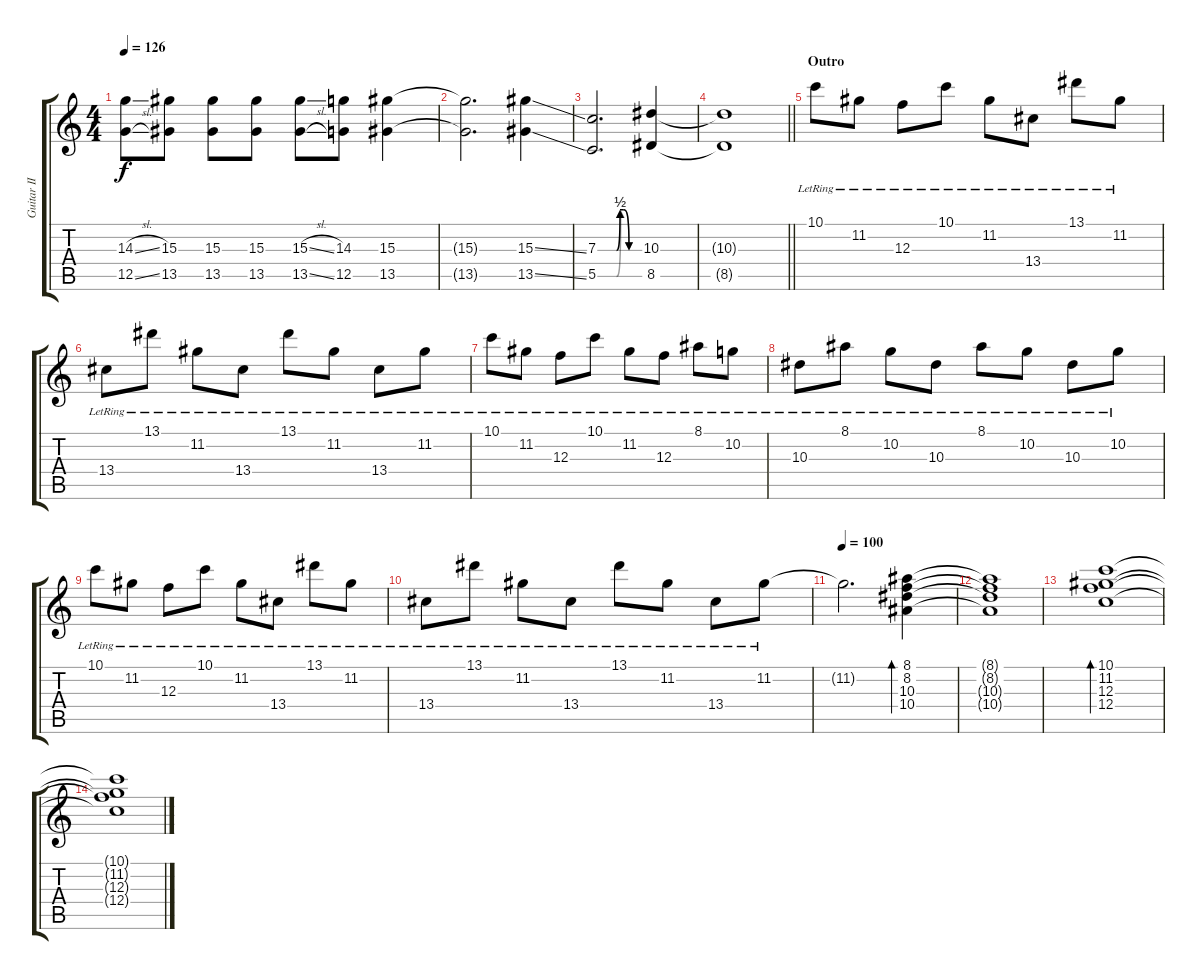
\track ("Guitar II" "Guitar II") {instrument overdrivenguitar}
\staff {score tabs}
\tuning (D4 A3 F3 C3 G2 C2) {hide}
\ts (4 4)
\tempo 126
\clef g2
\ks c
(14.3{sl} 12.5{sl}).8{dy f} (15.3 13.5).8 (15.3 13.5).8 (15.3 13.5).8 (15.3{sl} 13.5{sl}).8 (14.3 12.5).8 (15.3 13.5).4 |
(15.3{t} 13.5{t}).2{d} (15.3{ss} 13.5{ss}).4 |
(7.3{be (custom 0 0 27 0 32 2 37 2 45 0 60 0)} 5.5{be (custom 0 0 27 0 33 2 37 2 45 0 60 0)}).2{d} (10.3 8.5).4 |
\barLineRight lightlight
(10.3{t} 8.5{t}).1 |
\section ("" "Outro")
10.1{lr}.8{instrument electricguitarclean} 11.2{lr}.8 12.3{lr}.8 10.1{lr}.8 11.2{lr}.8 13.4{lr}.8 13.1{lr}.8 11.2{lr}.8 |
13.4{lr}.8 13.1{lr}.8 11.2{lr}.8 13.4{lr}.8 13.1{lr}.8 11.2{lr}.8 13.4{lr}.8 11.2{lr}.8 |
10.1{lr}.8 11.2{lr}.8 12.3{lr}.8 10.1{lr}.8 11.2{lr}.8 12.3{lr}.8 8.1{lr}.8 10.2{lr}.8 |
10.3{lr}.8 8.1{lr}.8 10.2{lr}.8 10.3{lr}.8 8.1{lr}.8 10.2{lr}.8 10.3{lr}.8 10.2{lr}.8 |
10.1{lr}.8 11.2{lr}.8 12.3{lr}.8 10.1{lr}.8 11.2{lr}.8 13.4{lr}.8 13.1{lr}.8 11.2{lr}.8 |
13.4{lr}.8 13.1{lr}.8 11.2{lr}.8 13.4{lr}.8 13.1{lr}.8 11.2{lr}.8 13.4{lr}.8 11.2{lr}.8 |
\tempo 100
11.2{t}.2{d} (8.1 8.2 10.3 10.4).4{bd 240} |
(8.1{t} 8.2{t} 10.3{t} 10.4{t}).1 |
(10.1 11.2 12.3 12.4).1{bd 240} |
(10.1{t} 11.2{t} 12.3{t} 12.4{t}).1
